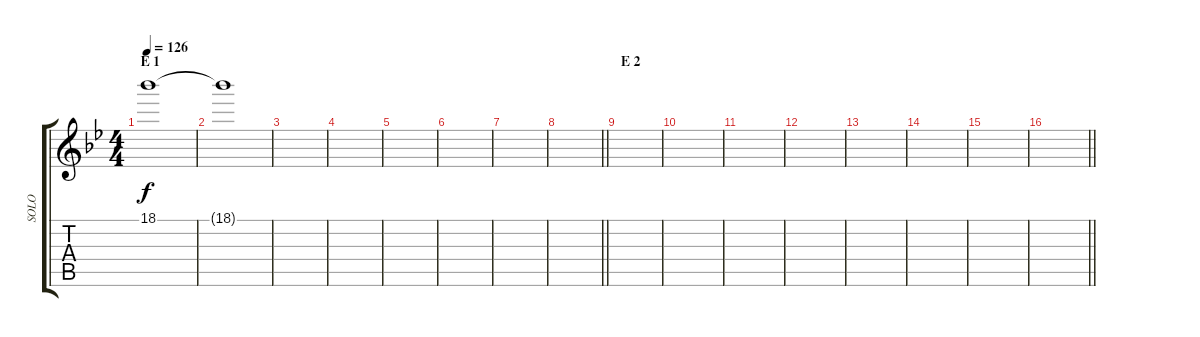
\track ("SOLO" "SOLO") {instrument distortionguitar}
\staff {score tabs}
\tuning (E4 B3 G3 D3 A2 E2) {hide}
\ts (4 4)
\section ("" "E 1")
\tempo 126
\clef g2
\ks bb
18.1.1{dy f} |
18.1{t}.1 |
|
|
|
|
|
\barLineRight lightlight
|
\section ("" "E 2")
|
|
|
|
|
|
|
\barLineRight lightlight
